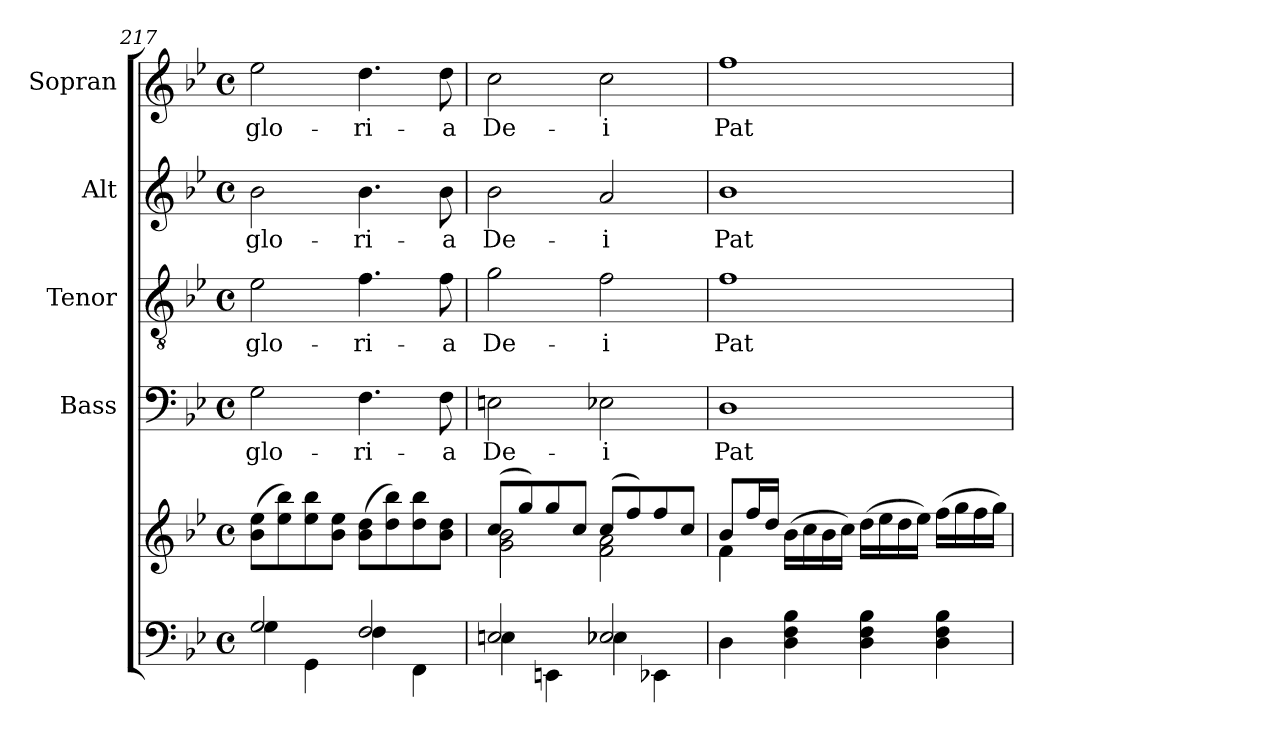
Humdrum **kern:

**kern	**kern	**kern	**text	**kern	**text	**kern	**text	**kern	**text
*part5	*part5	*part4	*part4	*part3	*part3	*part2	*part2	*part1	*part1
*staff6	*staff5	*staff4	*staff4	*staff3	*staff3	*staff2	*staff2	*staff1	*staff1
*	*	*I"Bass	*	*I"Tenor	*	*I"Alt	*	*I"Sopran	*
*	*	*I'B.	*	*I'T.	*	*I'A.	*	*I'S.	*
*clefF4	*clefG2	*clefF4	*	*clefGv2	*	*clefG2	*	*clefG2	*
*k[b-e-]	*k[b-e-]	*k[b-e-]	*	*k[b-e-]	*	*k[b-e-]	*	*k[b-e-]	*
*B-:	*B-:	*B-:	*	*B-:	*	*B-:	*	*B-:	*
*M4/4	*M4/4	*M4/4	*	*M4/4	*	*M4/4	*	*M4/4	*
*met(c)	*met(c)	*met(c)	*	*met(c)	*	*met(c)	*	*met(c)	*
=217	=217	=217	=217	=217	=217	=217	=217	=217	=217
*^	*	*	*	*	*	*	*	*	*
!	!	!	!	!LO:LY:b	!	!LO:LY:b	!	!LO:LY:b	!	!LO:LY:b
2G/	4G\	(>8b-\ 8ee-\L	2G\	glo-	2e-\	glo-	2b-\	glo-	2ee-\	glo-
.	.	8ee-\ 8bb-\)	.	.	.	.	.	.	.	.
.	4GG\	8ee-\ 8bb-\	.	.	.	.	.	.	.	.
.	.	8b-\ 8ee-\J	.	.	.	.	.	.	.	.
!	!	!	!	!LO:LY:b	!	!LO:LY:b	!	!LO:LY:b	!	!LO:LY:b
2F/	4F\	(>8b-\ 8dd\L	4.F\	-ri-	4.f\	-ri-	4.b-\	-ri-	4.dd\	-ri-
.	.	8dd\ 8bb-\)	.	.	.	.	.	.	.	.
.	4FF\	8dd\ 8bb-\	.	.	.	.	.	.	.	.
!	!	!	!	!LO:LY:b	!	!LO:LY:b	!	!LO:LY:b	!	!LO:LY:b
.	.	8b-\ 8dd\J	8F\	-a	8f\	-a	8b-\	-a	8dd\	-a
=218	=218	=218	=218	=218	=218	=218	=218	=218	=218	=218
*	*	*^	*	*	*	*	*	*	*	*
!	!	!	!	!	!LO:LY:b	!	!LO:LY:b	!	!LO:LY:b	!	!LO:LY:b
2En/	4E\	(>8cc/L	2g\ 2b-\	2En\	De-	2g\	De-	2b-\	De-	2cc\	De-
.	.	8gg/)	.	.	.	.	.	.	.	.	.
.	4EEn\	8gg/	.	.	.	.	.	.	.	.	.
.	.	8cc/J	.	.	.	.	.	.	.	.	.
!	!	!	!	!	!LO:LY:b	!	!LO:LY:b	!	!LO:LY:b	!	!LO:LY:b
2E-X/	4E-\	(>8cc/L	2f\ 2a\	2E-X\	-i	2f\	-i	2a/	-i	2cc\	-i
.	.	8ff/)	.	.	.	.	.	.	.	.	.
.	4EE-X\	8ff/	.	.	.	.	.	.	.	.	.
.	.	8cc/J	.	.	.	.	.	.	.	.	.
*v	*v	*	*	*	*	*	*	*	*	*	*
=219	=219	=219	=219	=219	=219	=219	=219	=219	=219	=219
!	!	!	!	!LO:LY:b	!	!LO:LY:b	!	!LO:LY:b	!	!LO:LY:b
4D\	8b-/L	4f\	1D	Pat-	1f	Pat-	1b-	Pat-	1ff	Pat-
.	16ff/L	.	.	.	.	.	.	.	.	.
.	16dd/JJ	.	.	.	.	.	.	.	.	.
4D\ 4F\ 4B-\	(>16b-\LL	2.ryy	.	.	.	.	.	.	.	.
.	16cc\	.	.	.	.	.	.	.	.	.
.	16b-\	.	.	.	.	.	.	.	.	.
.	16cc\JJ)	.	.	.	.	.	.	.	.	.
4D\ 4F\ 4B-\	(>16dd\LL	.	.	.	.	.	.	.	.	.
.	16ee-\	.	.	.	.	.	.	.	.	.
.	16dd\	.	.	.	.	.	.	.	.	.
.	16ee-\JJ)	.	.	.	.	.	.	.	.	.
4D\ 4F\ 4B-\	(>16ff\LL	.	.	.	.	.	.	.	.	.
.	16gg\	.	.	.	.	.	.	.	.	.
.	16ff\	.	.	.	.	.	.	.	.	.
.	16gg\JJ)	.	.	.	.	.	.	.	.	.
*	*v	*v	*	*	*	*	*	*	*	*
=	=	=	=	=	=	=	=	=	=
*-	*-	*-	*-	*-	*-	*-	*-	*-	*-
